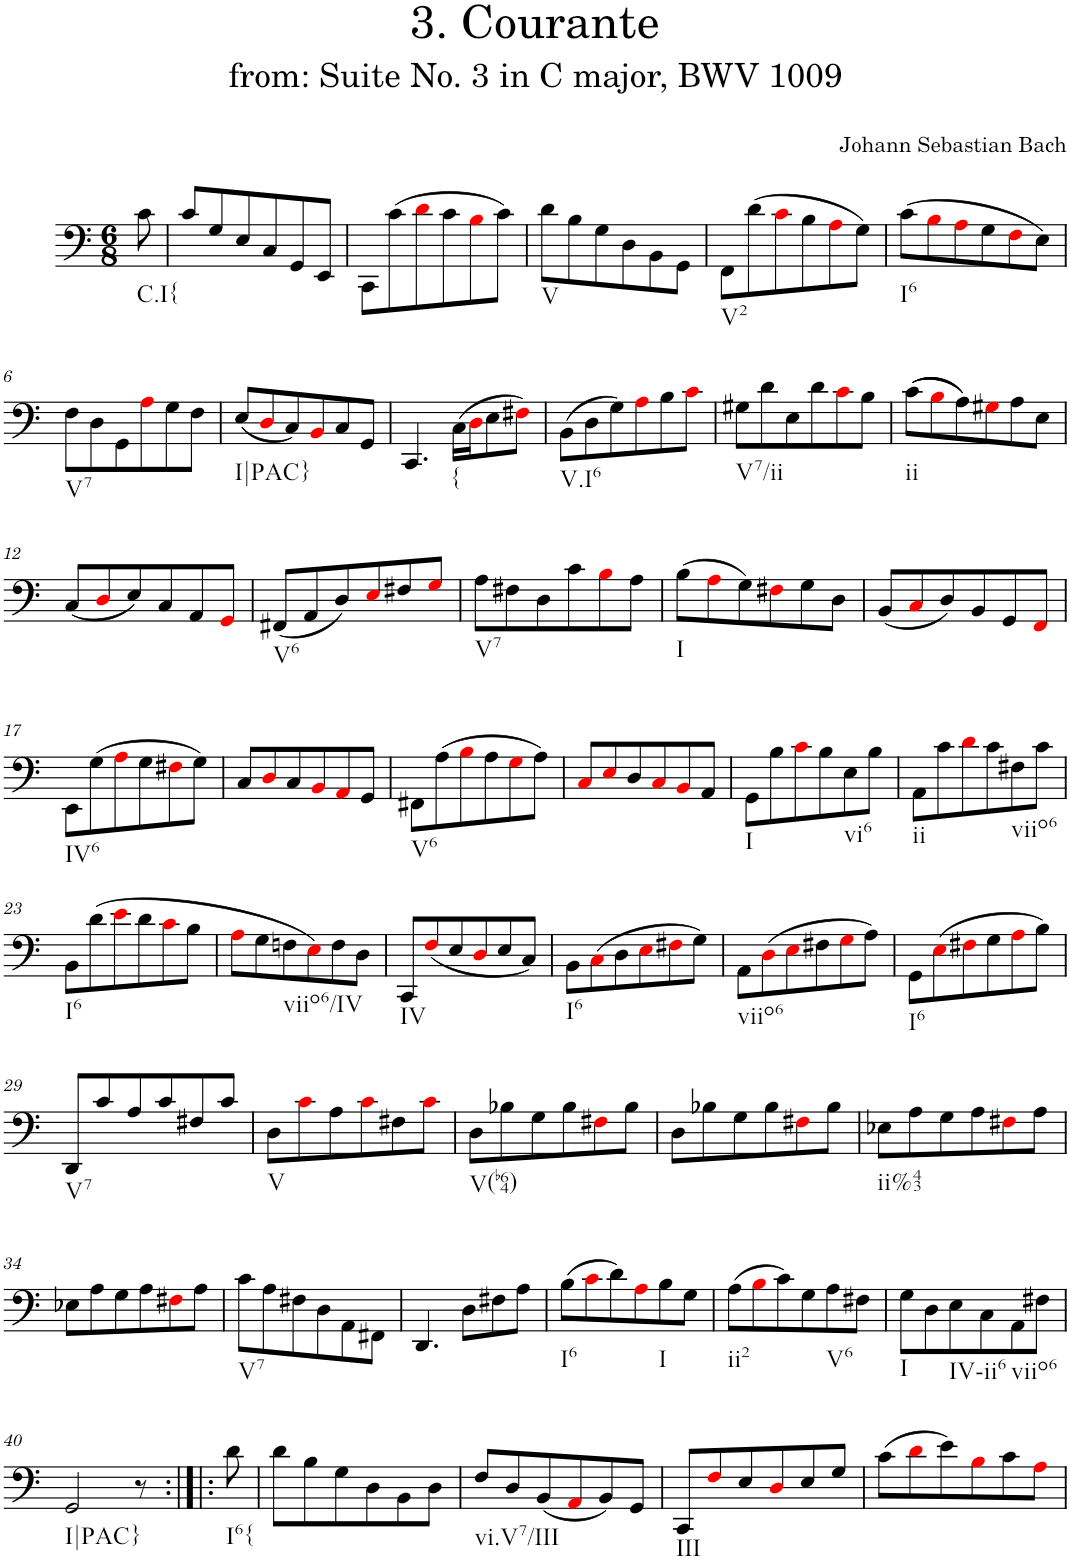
**kern
*part1
*staff1
*I"Piano
*I'Pno.
*clefF4
*k[]
*M6/8
=
!LO:TX:b:t=C.I{
8c\
=1
8c/L
8G/
8E/
8C/
8GG/
8EE/J
=2
8CC\L
(8c\
8di\
8c\
8Bi\
8c\J)
=3
!LO:TX:b:t=V
8d\L
8B\
8G\
8D\
8BB\
8GG\J
=4
!LO:TX:b:t=V2
8FF\L
(8d\
8ci\
8B\
8Ai\
8G\J)
=5
!LO:TX:b:t=I6
(8c\L
8Bi\
8Ai\
8G\
8Fi\
8E\J)
!!LO:LB:g=z
=6
!LO:TX:b:t=V7
8F\L
8D\
8GG\
8Ai\
8G\
8F\J
=7
!LO:TX:b:t=I|PAC}
(8E/L
8Di/
8C/)
8BBi/
8C/
8GG/J
=8
4.CC/
!LO:TX:b:t={
(16C\LL
16Di\J
8E\
8F#Xi\J)
=9
!LO:TX:b:t=V.I6
(8BB\L
8D\
8G\)
8Ai\
8B\
8ci\J
=10
!LO:TX:b:t=V7/ii
8G#X\L
8d\
8E\
8d\
8ci\
8B\J
=11
!LO:TX:b:t=ii
((8c\L
8Bi\
8A\))
8G#Xi\
8A\
8E\J
!!LO:LB:g=z
=12
(8C/L
8Di/
8E/)
8C/
8AA/
8GGi/J
=13
!LO:TX:b:t=V6
(8FF#X/L
8AA/
8D/)
8Ei/
8F#X/
8Gi/J
=14
!LO:TX:b:t=V7
8A\L
8F#X\
8D\
8c\
8Bi\
8A\J
=15
!LO:TX:b:t=I
(8B\L
8Ai\
8G\)
8F#Xi\
8G\
8D\J
=16
(8BB/L
8Ci/
8D/)
8BB/
8GG/
8FFi/J
!!LO:LB:g=z
=17
!LO:TX:b:t=IV6
8EE\L
(8G\
8Ai\
8G\
8F#Xi\
8G\J)
=18
8C/L
8Di/
8C/
8BBi/
8AAi/
8GG/J
=19
!LO:TX:b:t=V6
8FF#X\L
(8A\
8Bi\
8A\
8Gi\
8A\J)
=20
8Ci/L
8Ei/
8D/
8Ci/
8BBi/
8AA/J
=21
!LO:TX:b:t=I
8GG\L
8B\
8ci\
8B\
!LO:TX:b:t=vi6
8E\
8B\J
=22
!LO:TX:b:t=ii
8AA\L
8c\
8di\
8c\
!LO:TX:b:t=viio6
8F#X\
8c\J
!!LO:LB:g=z
=23
!LO:TX:b:t=I6
8BB\L
(8d\
8ei\
8d\
8ci\
8B\J
=24
8Ai\L
8G\
!LO:TX:b:t=viio6/IV
8Fn\
8Ei\)
8F\
8D\J
=25
!LO:TX:b:t=IV
8CC/L
(8Fi/
8E/
8Di/
8E/
8C/J)
=26
!LO:TX:b:t=I6
8BB\L
(8Ci\
8D\
8Ei\
8F#Xi\
8G\J)
=27
!LO:TX:b:t=viio6
8AA\L
(8Di\
8Ei\
8F#X\
8Gi\
8A\J)
=28
!LO:TX:b:t=I6
8GG\L
(8Ei\
8F#Xi\
8G\
8Ai\
8B\J)
!!LO:LB:g=z
=29
!LO:TX:b:t=V7
8DD/L
8c/
8A/
8c/
8F#X/
8c/J
=30
!LO:TX:b:t=V
8D\L
8ci\
8A\
8ci\
8F#X\
8ci\J
=31
!LO:TX:b:t=V(b64)
8D\L
8B-X\
8G\
8B-\
8F#Xi\
8B-\J
=32
8D\L
8B-X\
8G\
8B-\
8F#Xi\
8B-\J
=33
!LO:TX:b:t=ii%43
8E-X\L
8A\
8G\
8A\
8F#Xi\
8A\J
!!LO:LB:g=z
=34
8E-X\L
8A\
8G\
8A\
8F#Xi\
8A\J
=35
!LO:TX:b:t=V7
8c\L
8A\
8F#X\
8D\
8AA\
8FF#X\J
=36
4.DD/
8D\L
8F#X\
8A\J
=37
!LO:TX:b:t=I6
(8B\L
8ci\
8d\)
8Ai\
!LO:TX:b:t=I
8B\
8G\J
=38
!LO:TX:b:t=ii2
(8A\L
8Bi\
8c\)
8G\
!LO:TX:b:t=V6
8A\
8F#X\J
=39
!LO:TX:b:t=I
8G\L
8D\
!LO:TX:b:t=IV-ii6
8E\
8C\
!LO:TX:b:t=viio6
8AA\
8F#X\J
!!LO:LB:g=z
=40
!LO:TX:b:t=I|PAC}
2GG/
8r
=40X1:|!|:
!LO:TX:b:t=I6{
8d\
=41
8d\L
8B\
8G\
8D\
8BB\
8D\J
=42
!LO:TX:b:t=vi.V7/III
8F/L
8D/
(8BB/
8AAi/
8BB/)
8GG/J
=43
!LO:TX:b:t=III
8CC/L
8Fi/
8E/
8Di/
8E/
8G/J
=44
(8c\L
8di\
8e\)
8Bi\
8c\
8Ai\J
=
*-
